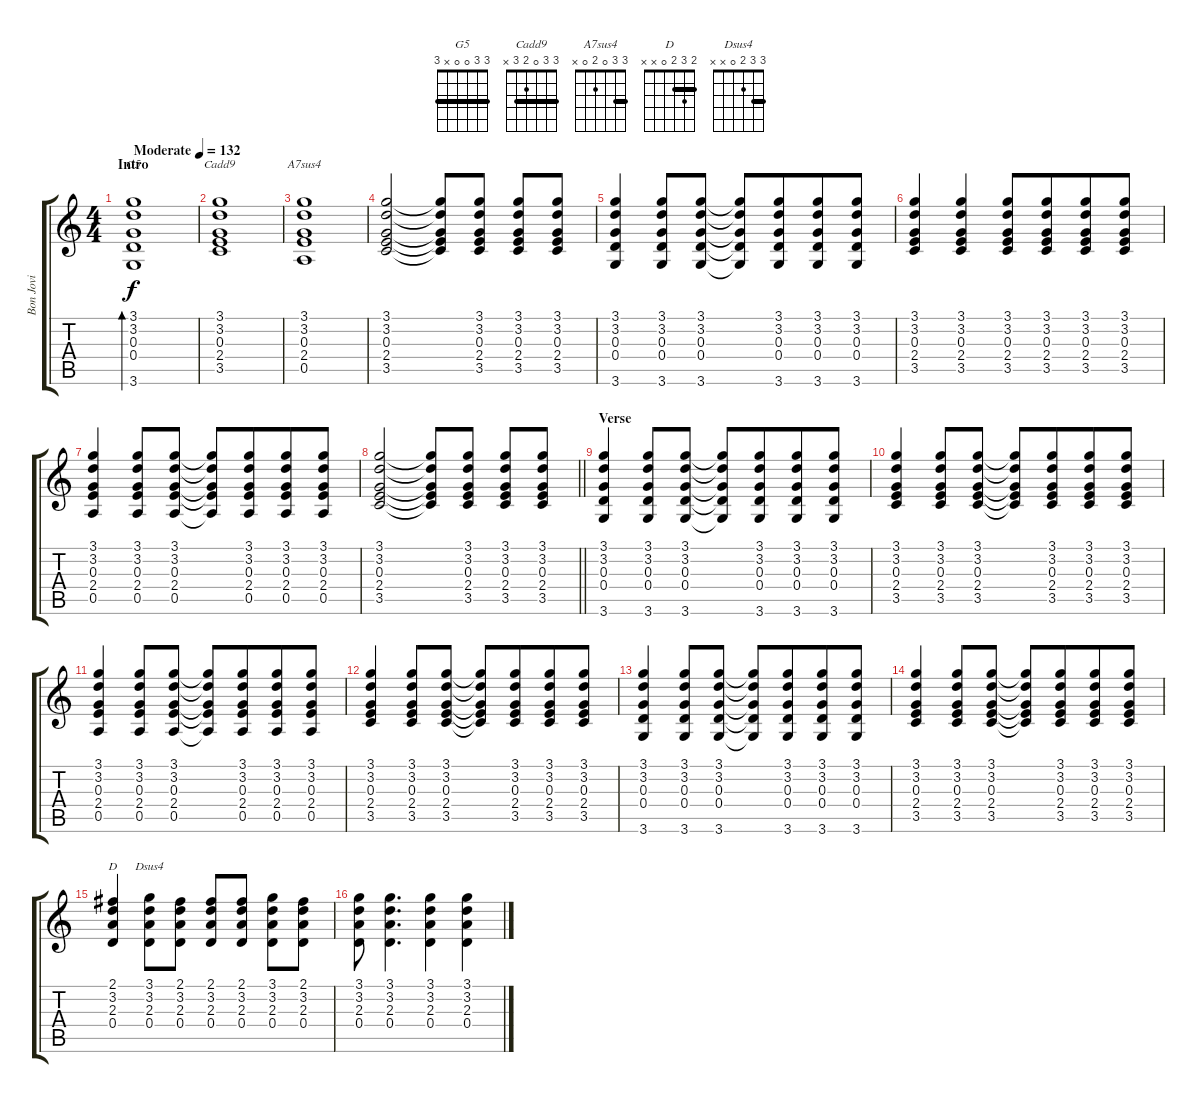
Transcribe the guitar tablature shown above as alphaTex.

\track ("Bon Jovi" "Bon Jovi") {instrument acousticguitarsteel}
\staff {score tabs}
\tuning (E4 B3 G3 D3 A2 E2) {hide}
\chord ("G5" 3 3 0 0 x 3) {barre 3}
\chord ("Cadd9" 3 3 0 2 3 x) {barre 3}
\chord ("A7sus4" 3 3 0 2 0 x) {barre 3}
\chord ("D" 2 3 2 0 x x) {barre 2}
\chord ("Dsus4" 3 3 2 0 x x) {barre 3}
\ts (4 4)
\section ("" "Intro")
\tempo (132 "Moderate")
\clef g2
\ks c
(3.1 3.2 0.3 0.4 3.6).1{bd 480 ch "G5" dy f instrument acousticguitarsteel} |
(3.1 3.2 0.3 2.4 3.5).1{ch "Cadd9"} |
(3.1 3.2 0.3 2.4 0.5).1{ch "A7sus4"} |
(3.1 3.2 0.3 2.4 3.5).2 (3.1{t} 3.2{t} 0.3{t} 2.4{t} 3.5{t}).8{beam merge} (3.1 3.2 0.3 2.4 3.5).8{beam split} (3.1 3.2 0.3 2.4 3.5).8{beam merge} (3.1 3.2 0.3 2.4 3.5).8 |
(3.1 3.2 0.3 0.4 3.6).4 (3.1 3.2 0.3 0.4 3.6).8 (3.1 3.2 0.3 0.4 3.6).8 (3.1{t} 3.2{t} 0.3{t} 0.4{t} 3.6{t}).8 (3.1 3.2 0.3 0.4 3.6).8{beam merge} (3.1 3.2 0.3 0.4 3.6).8 (3.1 3.2 0.3 0.4 3.6).8 |
(3.1 3.2 0.3 2.4 3.5).4 (3.1 3.2 0.3 2.4 3.5).4 (3.1 3.2 0.3 2.4 3.5).8 (3.1 3.2 0.3 2.4 3.5).8{beam merge} (3.1 3.2 0.3 2.4 3.5).8 (3.1 3.2 0.3 2.4 3.5).8 |
(3.1 3.2 0.3 2.4 0.5).4 (3.1 3.2 0.3 2.4 0.5).8 (3.1 3.2 0.3 2.4 0.5).8 (3.1{t} 3.2{t} 0.3{t} 2.4{t} 0.5{t}).8 (3.1 3.2 0.3 2.4 0.5).8{beam merge} (3.1 3.2 0.3 2.4 0.5).8 (3.1 3.2 0.3 2.4 0.5).8 |
\barLineRight lightlight
(3.1 3.2 0.3 2.4 3.5).2 (3.1{t} 3.2{t} 0.3{t} 2.4{t} 3.5{t}).8{beam merge} (3.1 3.2 0.3 2.4 3.5).8{beam split} (3.1 3.2 0.3 2.4 3.5).8{beam merge} (3.1 3.2 0.3 2.4 3.5).8 |
\section ("" "Verse")
(3.1 3.2 0.3 0.4 3.6).4 (3.1 3.2 0.3 0.4 3.6).8 (3.1 3.2 0.3 0.4 3.6).8 (3.1{t} 3.2{t} 0.3{t} 0.4{t} 3.6{t}).8 (3.1 3.2 0.3 0.4 3.6).8{beam merge} (3.1 3.2 0.3 0.4 3.6).8 (3.1 3.2 0.3 0.4 3.6).8 |
(3.1 3.2 0.3 2.4 3.5).4 (3.1 3.2 0.3 2.4 3.5).8 (3.1 3.2 0.3 2.4 3.5).8 (3.1{t} 3.2{t} 0.3{t} 2.4{t} 3.5{t}).8 (3.1 3.2 0.3 2.4 3.5).8{beam merge} (3.1 3.2 0.3 2.4 3.5).8 (3.1 3.2 0.3 2.4 3.5).8 |
(3.1 3.2 0.3 2.4 0.5).4 (3.1 3.2 0.3 2.4 0.5).8 (3.1 3.2 0.3 2.4 0.5).8 (3.1{t} 3.2{t} 0.3{t} 2.4{t} 0.5{t}).8 (3.1 3.2 0.3 2.4 0.5).8{beam merge} (3.1 3.2 0.3 2.4 0.5).8 (3.1 3.2 0.3 2.4 0.5).8 |
(3.1 3.2 0.3 2.4 3.5).4 (3.1 3.2 0.3 2.4 3.5).8 (3.1 3.2 0.3 2.4 3.5).8 (3.1{t} 3.2{t} 0.3{t} 2.4{t} 3.5{t}).8 (3.1 3.2 0.3 2.4 3.5).8{beam merge} (3.1 3.2 0.3 2.4 3.5).8 (3.1 3.2 0.3 2.4 3.5).8 |
(3.1 3.2 0.3 0.4 3.6).4 (3.1 3.2 0.3 0.4 3.6).8 (3.1 3.2 0.3 0.4 3.6).8 (3.1{t} 3.2{t} 0.3{t} 0.4{t} 3.6{t}).8 (3.1 3.2 0.3 0.4 3.6).8{beam merge} (3.1 3.2 0.3 0.4 3.6).8 (3.1 3.2 0.3 0.4 3.6).8 |
(3.1 3.2 0.3 2.4 3.5).4 (3.1 3.2 0.3 2.4 3.5).8 (3.1 3.2 0.3 2.4 3.5).8 (3.1{t} 3.2{t} 0.3{t} 2.4{t} 3.5{t}).8 (3.1 3.2 0.3 2.4 3.5).8{beam merge} (3.1 3.2 0.3 2.4 3.5).8 (3.1 3.2 0.3 2.4 3.5).8 |
(2.1 3.2 2.3 0.4).4{ch "D"} (3.1 3.2 2.3 0.4).8{ch "Dsus4"} (2.1 3.2 2.3 0.4).8 (2.1 3.2 2.3 0.4).8 (2.1 3.2 2.3 0.4).8 (3.1 3.2 2.3 0.4).8 (2.1 3.2 2.3 0.4).8 |
(3.1 3.2 2.3 0.4).8 (3.1 3.2 2.3 0.4).4{d} (3.1 3.2 2.3 0.4).4 (3.1 3.2 2.3 0.4).4
